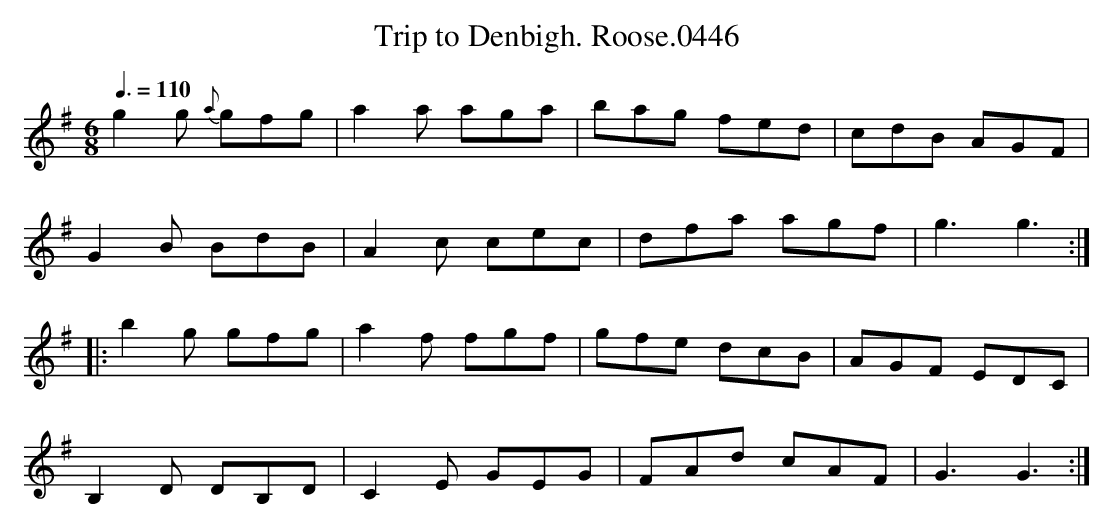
X:1
T:Trip to Denbigh. Roose.0446
Q:3/8=110
L:1/8
M:6/8
K:G
g2g {a}gfg|a2a aga|bag fed|cdB AGF|
G2B BdB|A2c cec|dfa agf|g3g3:|
|:b2g gfg|a2f fgf|gfe dcB| AGF EDC|
B,2D DB,D|C2E GEG|FAd cAF|G3G3:|
